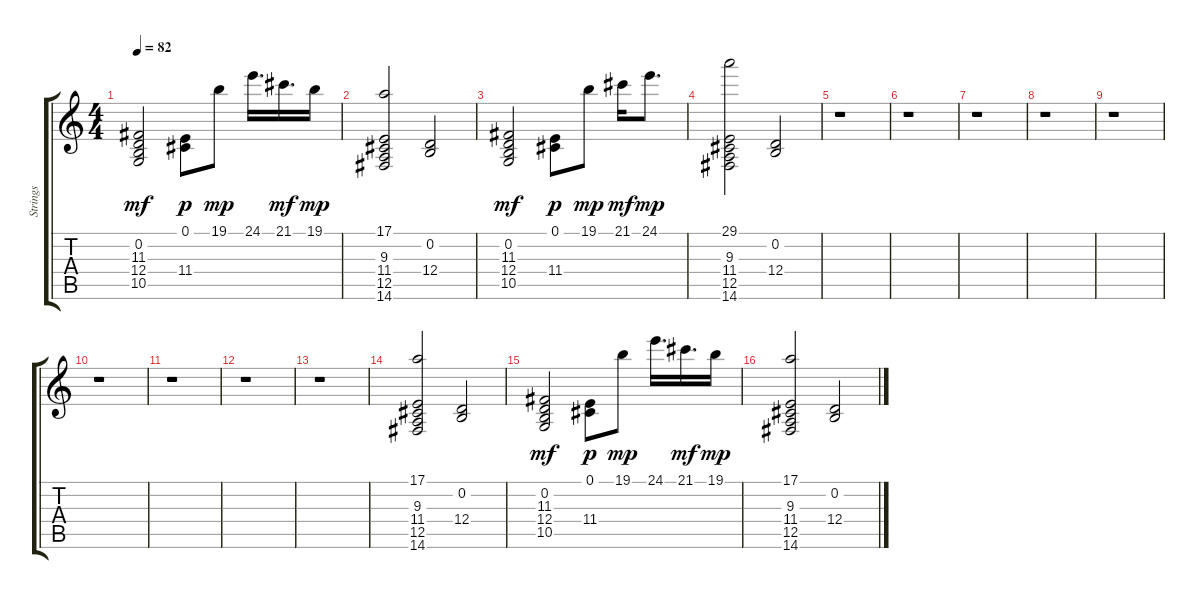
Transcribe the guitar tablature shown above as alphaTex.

\track ("Strings" "Strings") {instrument stringensemble2}
\staff {score tabs}
\tuning (E4 B3 G3 D3 A2 E2) {hide}
\ts (4 4)
\tempo 82
\clef g2
\ks c
(0.2 11.3 12.4 10.5).2{dy mf} (0.1 11.4).8{dy p} 19.1.8{dy mp} 24.1.16{d} 21.1.16{d dy mf} 19.1.16{dy mp} |
(17.1 9.3 11.4 12.5 14.6).2 (0.2 12.4).2 |
(0.2 11.3 12.4 10.5).2{dy mf} (0.1 11.4).8{dy p} 19.1.8{dy mp} 21.1.16{dy mf} 24.1.8{d dy mp} |
(29.1 9.3 11.4 12.5 14.6).2 (0.2 12.4).2 |
r.1 |
r.1 |
r.1 |
r.1 |
r.1 |
r.1 |
r.1 |
r.1 |
r.1 |
(17.1 9.3 11.4 12.5 14.6).2 (0.2 12.4).2 |
(0.2 11.3 12.4 10.5).2{dy mf} (0.1 11.4).8{dy p} 19.1.8{dy mp} 24.1.16{d} 21.1.16{d dy mf} 19.1.16{dy mp} |
(17.1 9.3 11.4 12.5 14.6).2 (0.2 12.4).2
